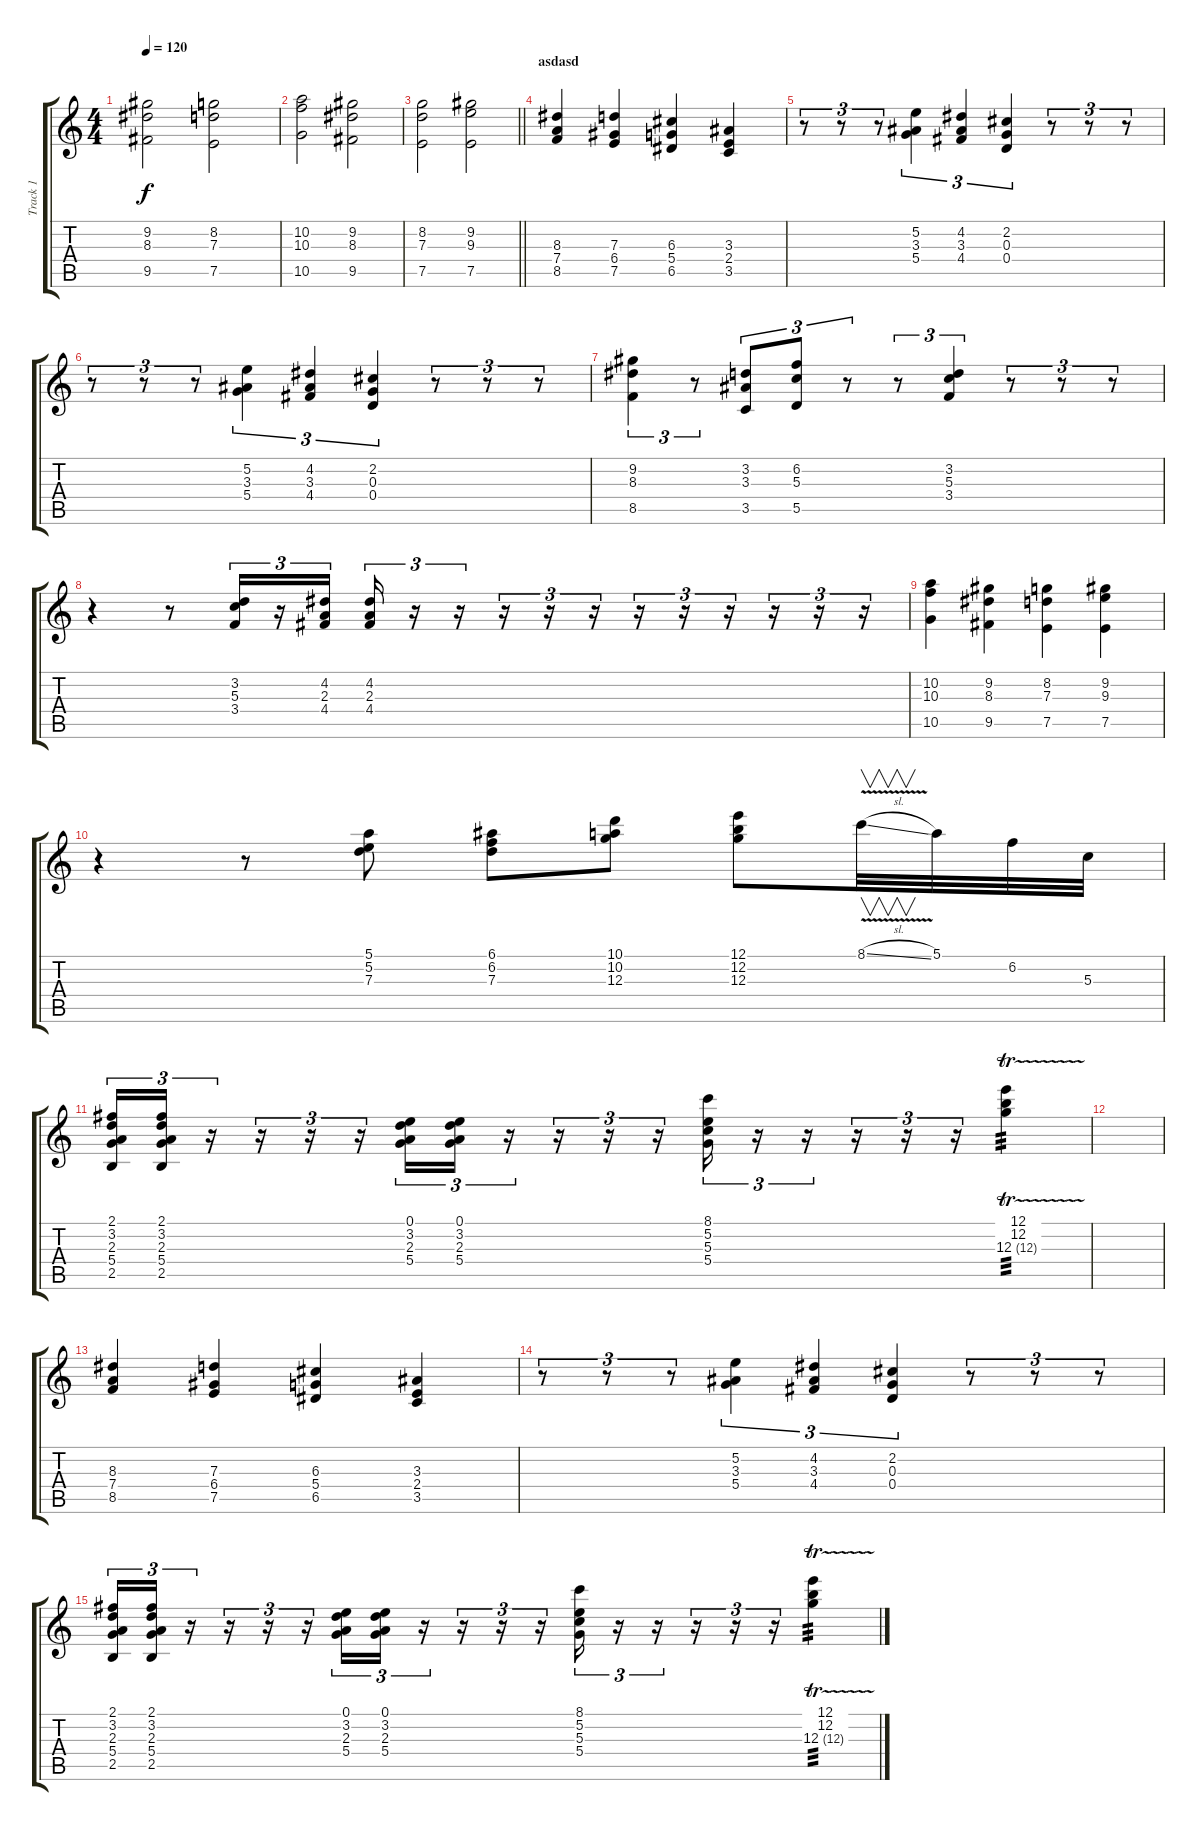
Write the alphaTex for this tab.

\track ("Track 1" "Track 1") {instrument overdrivenguitar}
\staff {score tabs}
\tuning (E4 B3 G3 D3 A2 E2) {hide}
\ts (4 4)
\tempo 120
\clef g2
\ks c
(9.2 8.3 9.5).2{dy f} (8.2 7.3 7.5).2 |
(10.2 10.3 10.5).2 (9.2 8.3 9.5).2 |
\barLineRight lightlight
(8.2 7.3 7.5).2 (9.2 9.3 7.5).2 |
\section ("" "asdasd")
(8.3 7.4 8.5).4 (7.3 6.4 7.5).4 (6.3 5.4 6.5).4 (3.3 2.4 3.5).4 |
r.8{tu (3 2)} r.8{tu (3 2)} r.8{tu (3 2)} (5.2 3.3 5.4).4{tu (3 2)} (4.2 3.3 4.4).4{tu (3 2)} (2.2 0.3 0.4).4{tu (3 2)} r.8{tu (3 2)} r.8{tu (3 2)} r.8{tu (3 2)} |
r.8{tu (3 2)} r.8{tu (3 2)} r.8{tu (3 2)} (5.2 3.3 5.4).4{tu (3 2)} (4.2 3.3 4.4).4{tu (3 2)} (2.2 0.3 0.4).4{tu (3 2)} r.8{tu (3 2)} r.8{tu (3 2)} r.8{tu (3 2)} |
(9.2 8.3 8.5).4{tu (3 2)} r.8{tu (3 2)} (3.2 3.3 3.5).8{tu (3 2)} (6.2 5.3 5.5).8{tu (3 2)} r.8{tu (3 2)} r.8{tu (3 2)} (3.2 5.3 3.4).4{tu (3 2)} r.8{tu (3 2)} r.8{tu (3 2)} r.8{tu (3 2)} |
r.4 r.8 (3.2 5.3 3.4).16{tu (3 2)} r.16{tu (3 2)} (4.2 2.3 4.4).16{tu (3 2)} (4.2 2.3 4.4).16{tu (3 2)} r.16{tu (3 2)} r.16{tu (3 2)} r.16{tu (3 2)} r.16{tu (3 2)} r.16{tu (3 2)} r.16{tu (3 2)} r.16{tu (3 2)} r.16{tu (3 2)} r.16{tu (3 2)} r.16{tu (3 2)} r.16{tu (3 2)} |
(10.2 10.3 10.5).4 (9.2 8.3 9.5).4 (8.2 7.3 7.5).4 (9.2 9.3 7.5).4 |
r.4 r.8 (5.1 5.2 7.3).8 (6.1 6.2 7.3).8 (10.1 10.2 12.3).8 (12.1 12.2 12.3).8 8.1{v sl}.32{v} 5.1.32 6.2.32 5.3.32 |
(2.1 3.2 2.3 5.4 2.5).16{tu (3 2)} (2.1 3.2 2.3 5.4 2.5).16{tu (3 2)} r.16{tu (3 2)} r.16{tu (3 2)} r.16{tu (3 2)} r.16{tu (3 2)} (0.1 3.2 2.3 5.4).16{tu (3 2)} (0.1 3.2 2.3 5.4).16{tu (3 2)} r.16{tu (3 2)} r.16{tu (3 2)} r.16{tu (3 2)} r.16{tu (3 2)} (8.1 5.2 5.3 5.4).16{tu (3 2)} r.16{tu (3 2)} r.16{tu (3 2)} r.16{tu (3 2)} r.16{tu (3 2)} r.16{tu (3 2)} (12.1 12.2 12.3{tr (12 16)}).4{tp 3} |
|
(8.3 7.4 8.5).4 (7.3 6.4 7.5).4 (6.3 5.4 6.5).4 (3.3 2.4 3.5).4 |
r.8{tu (3 2)} r.8{tu (3 2)} r.8{tu (3 2)} (5.2 3.3 5.4).4{tu (3 2)} (4.2 3.3 4.4).4{tu (3 2)} (2.2 0.3 0.4).4{tu (3 2)} r.8{tu (3 2)} r.8{tu (3 2)} r.8{tu (3 2)} |
(2.1 3.2 2.3 5.4 2.5).16{tu (3 2)} (2.1 3.2 2.3 5.4 2.5).16{tu (3 2)} r.16{tu (3 2)} r.16{tu (3 2)} r.16{tu (3 2)} r.16{tu (3 2)} (0.1 3.2 2.3 5.4).16{tu (3 2)} (0.1 3.2 2.3 5.4).16{tu (3 2)} r.16{tu (3 2)} r.16{tu (3 2)} r.16{tu (3 2)} r.16{tu (3 2)} (8.1 5.2 5.3 5.4).16{tu (3 2)} r.16{tu (3 2)} r.16{tu (3 2)} r.16{tu (3 2)} r.16{tu (3 2)} r.16{tu (3 2)} (12.1 12.2 12.3{tr (12 16)}).4{tp 3}
